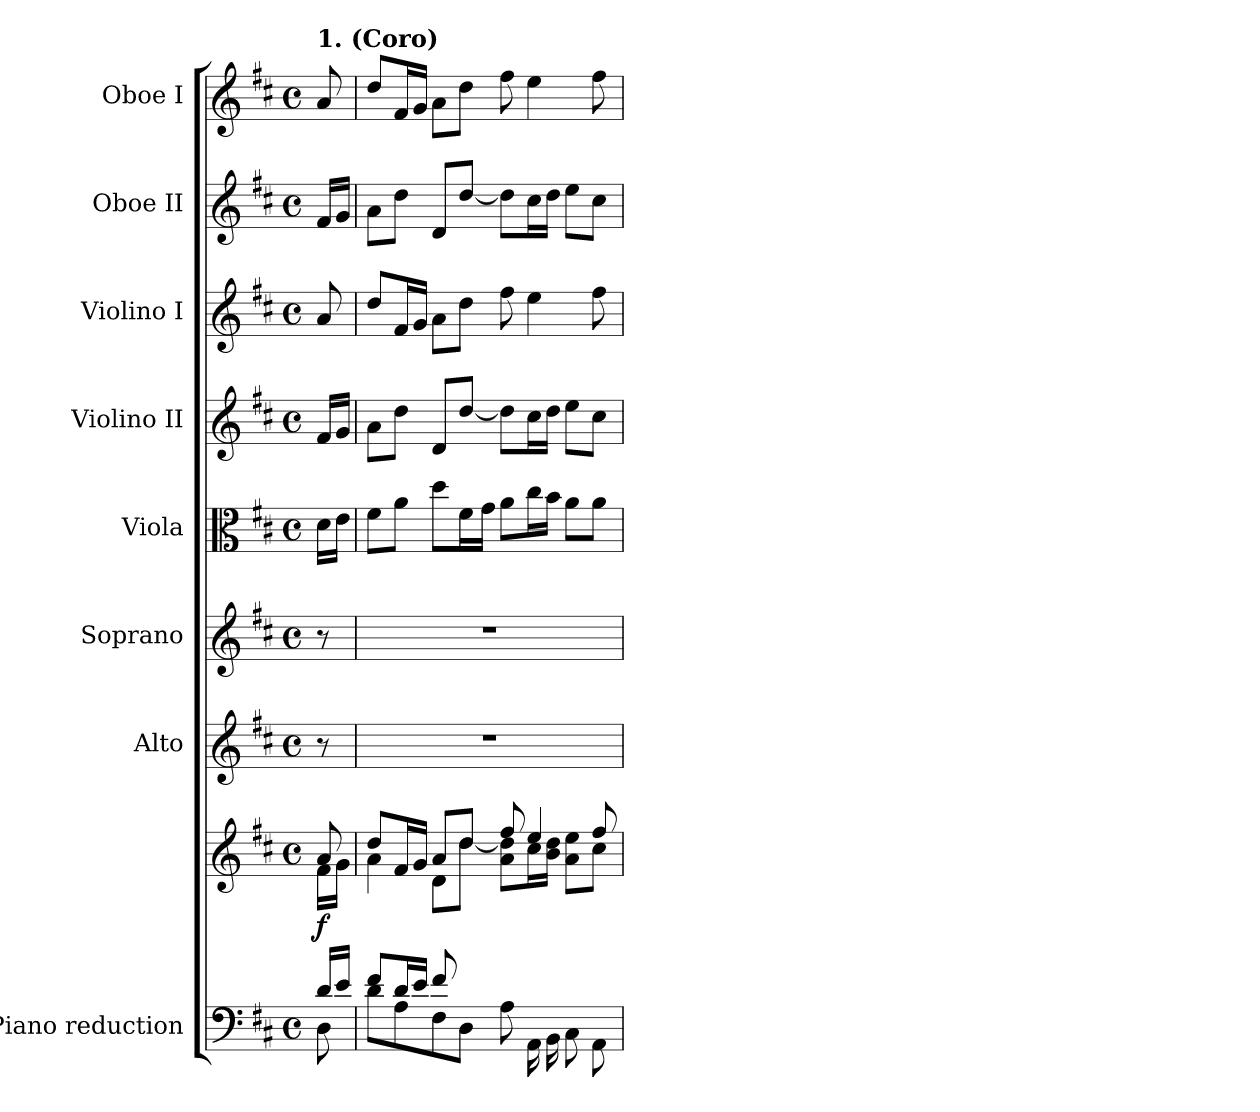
**kern	**kern	**dynam	**kern	**kern	**kern	**kern	**kern	**kern	**kern
*part8	*part8	*part8	*part7	*part6	*part5	*part4	*part3	*part2	*part1
*staff9	*staff8	*staff8/9	*staff7	*staff6	*staff5	*staff4	*staff3	*staff2	*staff1
*I"Piano reduction	*	*	*I"Alto	*I"Soprano	*I"Viola	*I"Violino II	*I"Violino I	*I"Oboe II	*I"Oboe I
*I'Pno	*	*	*	*	*I'Vla	*I'Vln	*I'Vln	*I'Ob	*I'Ob
*clefF4	*clefG2	*	*clefG2	*clefG2	*clefC3	*clefG2	*clefG2	*clefG2	*clefG2
*k[f#c#]	*k[f#c#]	*	*k[f#c#]	*k[f#c#]	*k[f#c#]	*k[f#c#]	*k[f#c#]	*k[f#c#]	*k[f#c#]
*M4/4	*M4/4	*	*M4/4	*M4/4	*M4/4	*M4/4	*M4/4	*M4/4	*M4/4
*met(c)	*met(c)	*	*met(c)	*met(c)	*met(c)	*met(c)	*met(c)	*met(c)	*met(c)
=	=	=	=	=	=	=	=	=	=
*^	*^	*	*	*	*	*	*	*	*
!	!	!	!	!	!	!	!	!	!	!	!LO:TX:a:B:t=1. (Coro)
!	!	!	!	!LO:DY:b	!	!	!	!	!	!	!
16d/LL	8D\	8a/	16f#\LL	f	8r	8r	16d\LL	16f#/LL	8a/	16f#/LL	8a/
16e/JJ	.	.	16g\JJ	.	.	.	16e\JJ	16g/JJ	.	16g/JJ	.
=1	=1	=1	=1	=1	=1	=1	=1	=1	=1	=1	=1
*	*	*	*^	*	*	*	*	*	*	*	*
8f#/L	8d\L	8dd/L	4a\	4.ryy	.	1r	1r	8f#\L	8a\L	8dd/L	8a\L	8dd/L
16d/L	8A\	16f#/L	.	.	.	.	.	8a\J	8dd\J	16f#/L	8dd\J	16f#/L
16e/JJ	.	16g/JJ	.	.	.	.	.	.	.	16g/JJ	.	16g/JJ
8f#/L	8F#\	8a/L	8d\L	.	.	.	.	8dd\L	8d/L	8a\L	8d/L	8a\L
8ryy	8D\J	8dd/J	[8dd\J	16f#\L	.	.	.	16f#\L	[8dd/J	8dd\J	[8dd/J	8dd\J
.	.	.	.	16g\JJ	.	.	.	16g\JJ	.	.	.	.
8A\L	2ryy	8ff#/	8a\ 8dd\]L	2ryy	.	.	.	8a\L	8dd\L]	8ff#\	8dd\L]	8ff#\
16AA\L	.	4ee/	16cc#\L	.	.	.	.	16cc#\L	16cc#\L	4ee\	16cc#\L	4ee\
16BB\J	.	.	16b\ 16dd\JJ	.	.	.	.	16b\JJ	16dd\JJ	.	16dd\JJ	.
8C#\	.	.	8a\ 8ee\L	.	.	.	.	8a\L	8ee\L	.	8ee\L	.
8AA\J	.	8ff#/	8cc#\J	.	.	.	.	8a\J	8cc#\J	8ff#\	8cc#\J	8ff#\
*v	*v	*	*	*	*	*	*	*	*	*	*	*
*	*v	*v	*v	*	*	*	*	*	*	*	*
=	=	=	=	=	=	=	=	=	=
*-	*-	*-	*-	*-	*-	*-	*-	*-	*-
